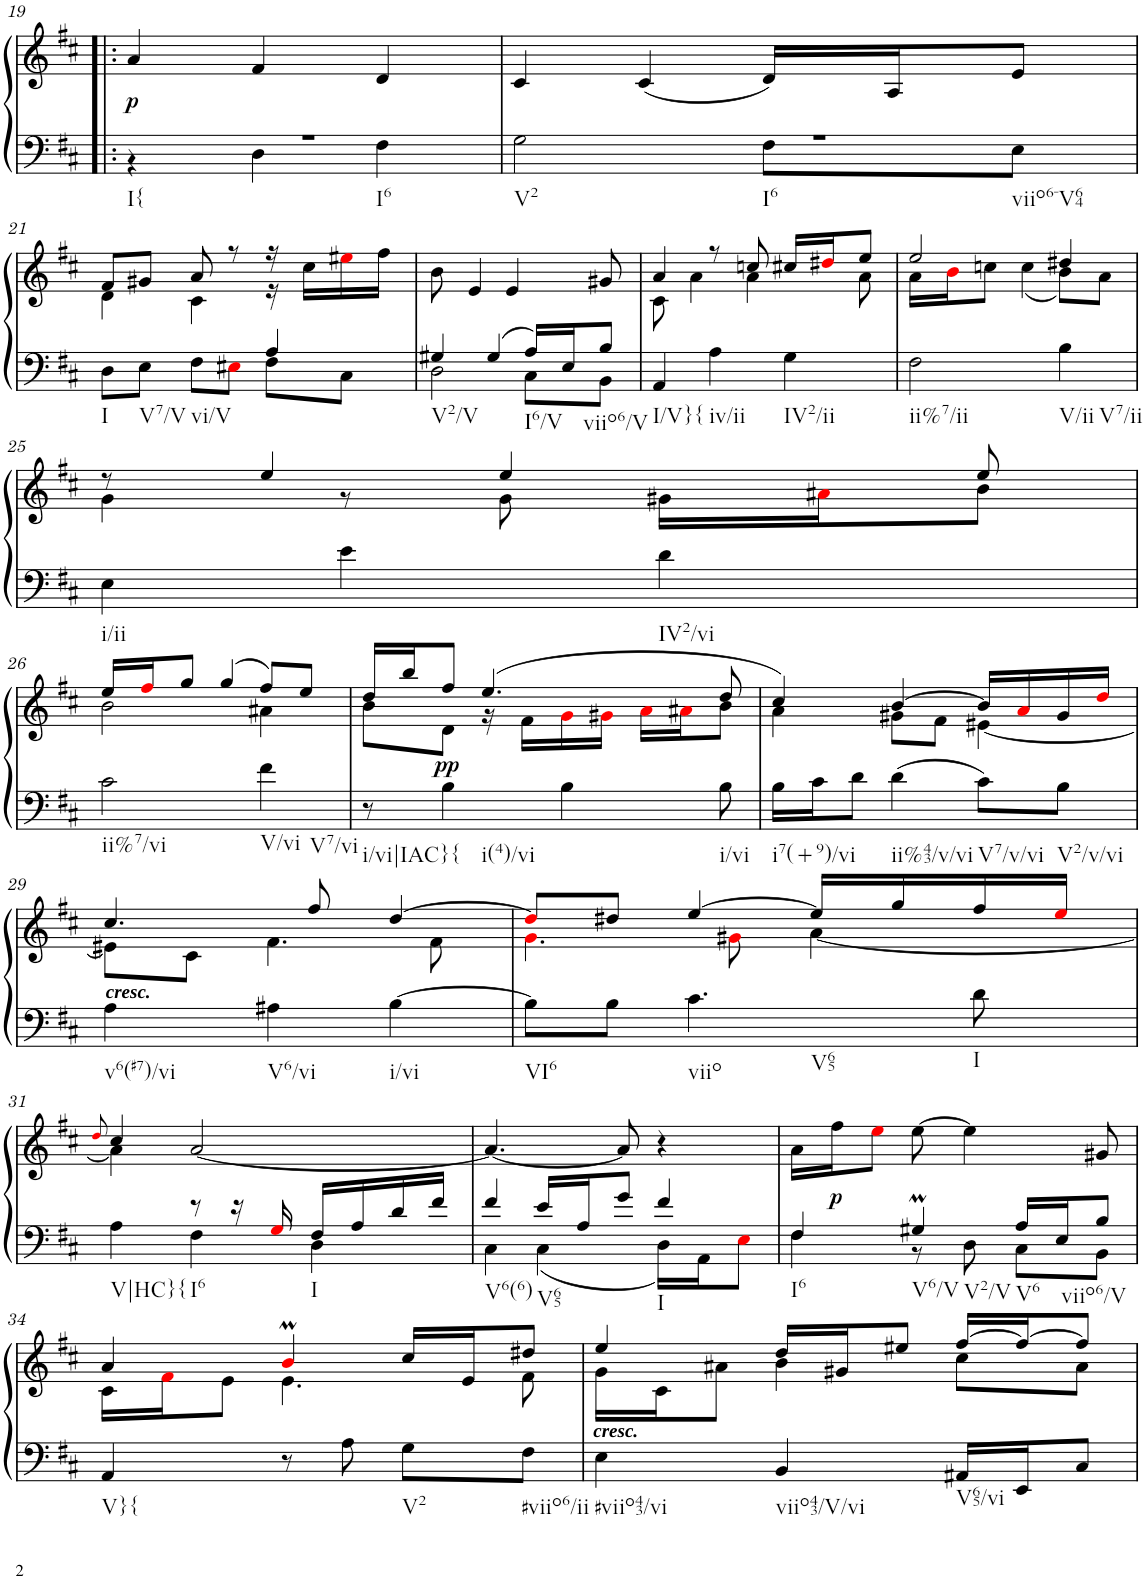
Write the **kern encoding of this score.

**kern	**kern	**dynam
*part1	*part1	*part1
*staff2	*staff1	*staff1/2
*I"Piano	*	*
*I'Pno.	*	*
!!LO:PB:g=z
*clefF4	*clefG2	*
*k[f#c#]	*k[f#c#]	*
*M3/4	*M3/4	*
=19!|:	=19!|:	=19!|:
*^	*	*
!LO:TX:b:t=I{	!	!	!
!LO:TX:b:t=I6	!	!	!
!	!	!	!LO:DY:b
2.r	4r	4a/	p
.	4D\	4f#/	.
.	4F#\	4d/	.
=20	=20	=20	=20
!LO:TX:b:t=V2	!	!	!
!LO:TX:b:t=I6	!	!	!
!LO:TX:b:t=viio6-V64	!	!	!
2.r	2G\	4c#/	.
.	.	(4c#/	.
.	8F#\L	16d/LL)	.
.	.	16A/J	.
.	8E\J	8e/J	.
!!LO:LB:g=z
=21	=21	=21	=21
*	*	*^	*
!LO:TX:b:t=I	!	!	!	!
!LO:TX:b:t=V7/V	!	!	!	!
!LO:TX:b:t=vi/V	!	!	!	!
2ryy	8D\L	8f#/L	4d\	.
.	8E\J	8g#X/J	.	.
.	8F#\L	8a/	4c#\	.
.	8E#Xi\J	8r	.	.
4A/	8F#\L	16r	16r	.
.	.	16cc#\LL	8.ryy	.
.	8C#\J	16ee#Xi\	.	.
.	.	16ff#\JJ	.	.
*	*	*v	*v	*
=22	=22	=22	=22
!LO:TX:b:t=V2/V	!	!	!
4G#X/	2D\	8b\	.
.	.	4e/	.
4G#/	.	.	.
.	.	4e/	.
!LO:TX:b:t=I6/V	!	!	!
16A/LL	8C#\L	.	.
16E/J	.	.	.
!LO:TX:b:t=viio6/V	!	!	!
8B/J	8BB\J	8g#X/	.
=23	=23	=23	=23
*	*	*^	*
!LO:TX:b:t=I/V}{	!	!	!	!
*v	*v	*	*	*
4AA/	4a/	8c#\	.
.	.	4a\	.
!LO:TX:b:t=iv/ii	!	!	!
4A\	8r	.	.
.	8ccn/	4a\	.
!LO:TX:b:t=IV2/ii	!	!	!
4G\	16cc#X/LL	.	.
.	16dd#Xi/J	.	.
.	8ee/J	8a\	.
=24	=24	=24	=24
!LO:TX:b:t=ii%7/ii	!	!	!
2F#\	2ee/	16a\LL	.
.	.	16bi\J	.
.	.	8ccn\J	.
.	.	(4cc\	.
!LO:TX:b:t=V/ii	!	!	!
!LO:TX:b:t=V7/ii	!	!	!
4B\	4dd#X/	8b\L)	.
.	.	8a\J	.
!!LO:LB:g=z	!!
=25	=25	=25	=25
!LO:TX:b:t=i/ii	!	!	!
4E\	8r	4g\	.
.	4ee/	.	.
4e\	.	8r	.
.	4ee/	8g\	.
!LO:TX:b:t=IV2/vi	!	!	!
4d\	.	16g#X\LL	.
.	.	16a#Xi\J	.
.	8ee/	8b\J	.
!!LO:LB:g=z	!!
=26	=26	=26	=26
!LO:TX:b:t=ii%7/vi	!	!	!
2c#\	16ee/LL	2b\	.
.	16ff#i/J	.	.
.	8gg/J	.	.
.	(4gg/	.	.
!LO:TX:b:t=V/vi	!	!	!
!LO:TX:b:t=V7/vi	!	!	!
4f#\	8ff#/L)	4a#X\	.
.	8ee/J	.	.
=27	=27	=27	=27
!LO:TX:b:t=i/vi|IAC}{	!	!	!
8r	16dd/LL	8b\L	.
.	16bb/J	.	.
!LO:TX:b:t=i(4)/vi	!	!	!
!	!	!	!LO:DY:b
4B\	8ff#/J	8d\J	pp
.	(4.ee/	16r	.
.	.	16f#\LL	.
4B\	.	16gi\	.
.	.	16g#Xi\JJ	.
.	.	16ai\LL	.
.	.	16a#Xi\J	.
!LO:TX:b:t=i/vi	!	!	!
8B\	8dd/	8b\J	.
=28	=28	=28	=28
!LO:TX:b:t=i7(+9)/vi	!	!	!
16B\LL	4cc#/)	4a\	.
16c#\J	.	.	.
8d\J	.	.	.
!LO:TX:b:t=ii%43/v/vi	!	!	!
4d\	[4b/	8g#X\L	.
.	.	8f#\J	.
!LO:TX:b:t=V7/v/vi	!	!	!
8c#\L	16b/LL]	[4e#X\	.
.	16ai/	.	.
!LO:TX:b:t=V2/v/vi	!	!	!
8B\J	16g#/	.	.
.	16ddi/JJ	.	.
!!LO:LB:g=z	!!
=29	=29	=29	=29
!LO:TX:a:Bi:t=cresc.	!	!	!
!LO:TX:b:t=v6(#7)/vi	!	!	!
4A\	4.cc#/	8e#X\L]	.
.	.	8c#\J	.
!LO:TX:b:t=V6/vi	!	!	!
4A#X\	.	4.f#\	.
.	8ff#/	.	.
!LO:TX:b:t=i/vi	!	!	!
[4B\	[4dd/	.	.
.	.	8f#\	.
=30	=30	=30	=30
!LO:TX:b:t=VI6	!	!	!
8B\L]	8ddi/L]	4.gi\	.
8B\J	8dd#X/J	.	.
!LO:TX:b:t=viio	!	!	!
!LO:TX:b:t=V65	!	!	!
4.c#\	[4ee/	.	.
.	.	8g#Xi\	.
.	16ee/LL]	[4a\	.
.	16gg/	.	.
!LO:TX:b:t=I	!	!	!
8d\	16ff#/	.	.
.	16eei/JJ	.	.
!!LO:LB:g=z	!!
=31	=31	=31	=31
.	8qddi/	.	.
*^	*	*	*
!LO:TX:b:t=V|HC}{	!	!	!	!
4A\	4ryy	4cc#/	4a\]	.
!LO:TX:b:t=I6	!	!	!	!
8r	4F#\	[2a/	2ryy	.
16r	.	.	.	.
16Gi/	.	.	.	.
!LO:TX:b:t=I	!	!	!	!
16F#/LL	4D\	.	.	.
16A/	.	.	.	.
16d/	.	.	.	.
16f#/JJ	.	.	.	.
*	*	*v	*v	*
=32	=32	=32	=32
!LO:TX:b:t=V6(6)	!	!	!
4f#/	4C#\	4.a/_	.
!LO:TX:b:t=V65	!	!	!
16e/LL	4C#\	.	.
16A/J	.	.	.
8g/J	.	8a/]	.
!LO:TX:b:t=I	!	!	!
4f#/	16D\LL	4r	.
.	16AA\J	.	.
.	8Ei\J	.	.
=33	=33	=33	=33
!LO:TX:b:t=I6	!	!	!
4F#/	4F#\	16a\LL	.
!	!	!	!LO:DY:b
.	.	16ff#\J	p
.	.	8eei\J	.
!LO:TX:b:t=V6/V	!	!	!
!LO:TX:b:t=V2/V	!	!	!
4G#Xm/	8r	[8ee\	.
.	8D\	4ee\]	.
!LO:TX:b:t=V6	!	!	!
16A/LL	8C#\L	.	.
16E/J	.	.	.
!LO:TX:b:t=viio6/V	!	!	!
8B/J	8BB\J	8g#X/	.
!!LO:LB:g=z
=34	=34	=34	=34
*	*	*^	*
!LO:TX:b:t=V}{	!	!	!	!
*v	*v	*	*	*
4AA/	4a/	16c#\LL	.
.	.	16f#i\J	.
.	.	8e\J	.
8r	4bMi/	4.e\	.
8A\	.	.	.
!LO:TX:b:t=V2	!	!	!
8G\L	16cc#/LL	.	.
.	16e/J	.	.
!LO:TX:b:t=#viio6/ii	!	!	!
8F#\J	8dd#X/J	8f#\	.
=35	=35	=35	=35
!LO:TX:a:Bi:t=cresc.	!	!	!
!LO:TX:b:t=#viio43/vi	!	!	!
4E\	4ee/	16g\LL	.
.	.	16c#\J	.
.	.	8a#X\J	.
!LO:TX:b:t=viio43/V/vi	!	!	!
4BB/	16dd/LL	4b\	.
.	16g#X/J	.	.
.	8ee#X/J	.	.
!LO:TX:b:t=V65/vi	!	!	!
16AA#X/LL	[16ff#/LL	8cc#\L	.
16EE/J	16ff#/J_	.	.
8C#/J	8ff#/J]	8a#\J	.
*	*v	*v	*
=	=	=
*-	*-	*-
